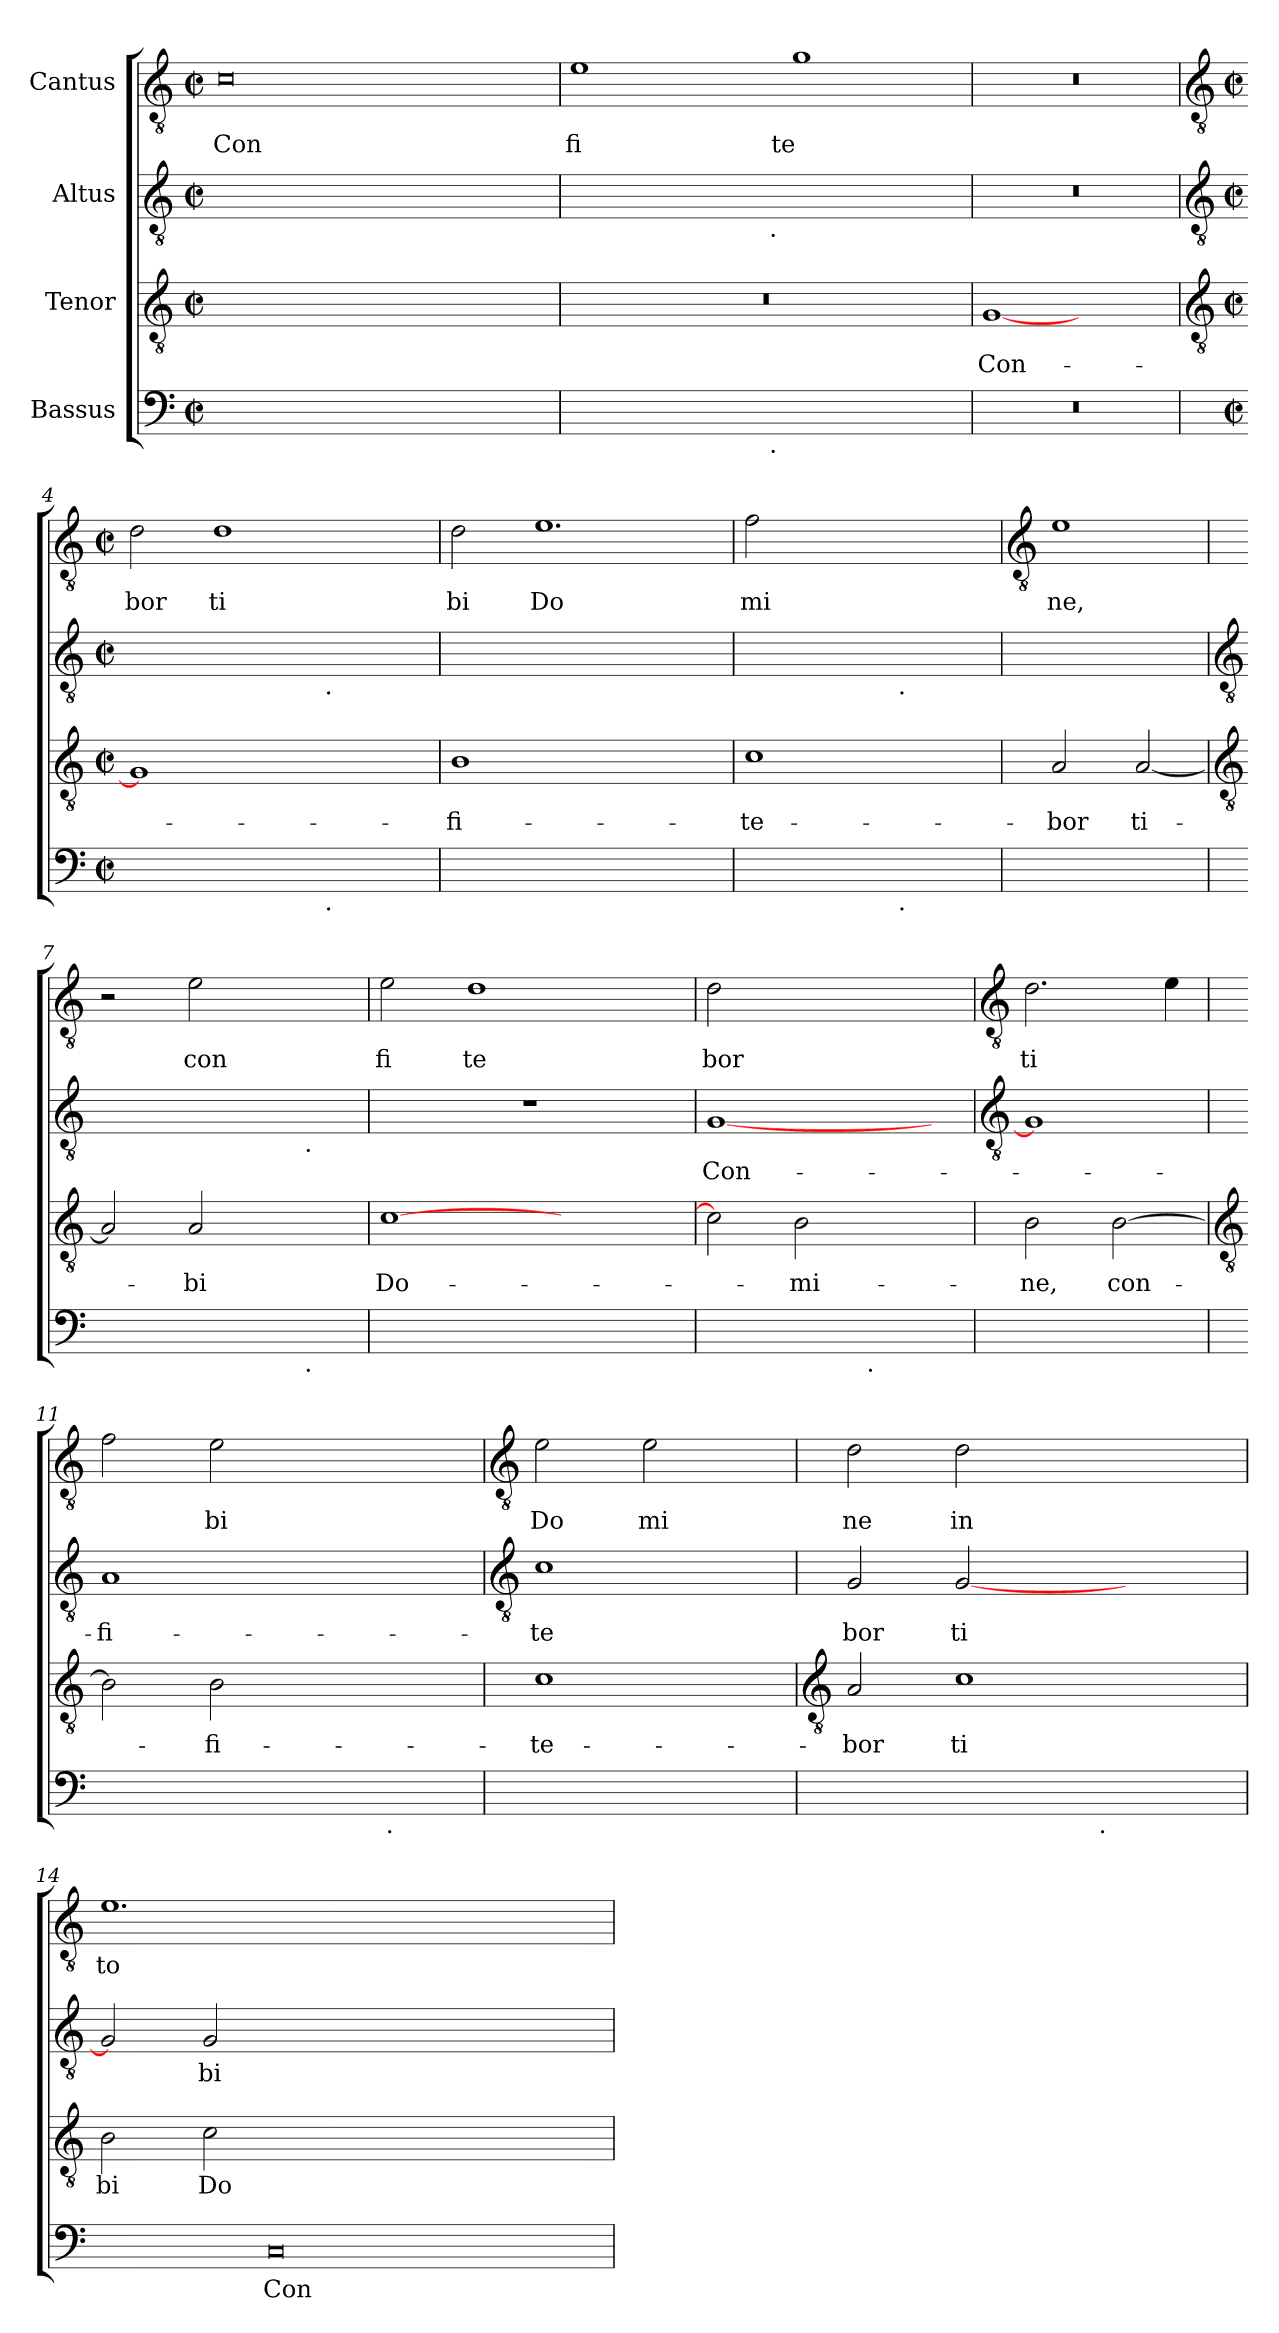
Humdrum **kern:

**kern	**text	**kern	**text	**kern	**text	**kern	**text
*part4	*part4	*part3	*part3	*part2	*part2	*part1	*part1
*staff4	*staff4	*staff3	*staff3	*staff2	*staff2	*staff1	*staff1
*I"Bassus	*	*I"Tenor	*	*I"Altus	*	*I"Cantus	*
*clefF4	*	*clefGv2	*	*clefGv2	*	*clefGv2	*
*k[]	*	*k[]	*	*k[]	*	*k[]	*
*C:	*	*C:	*	*C:	*	*C:	*
*M4/2	*	*M4/2	*	*M4/2	*	*M4/2	*
*met(c|)	*	*met(c|)	*	*met(c|)	*	*met(c|)	*
=1	=1	=1	=1	=1	=1	=1	=1
!	!	!	!	!	!	!	!LO:LY:b
4ryy	.	4ryy	.	4ryy	.	0c	Con
4ryy	.	4ryy	.	4ryy	.	.	.
4ryy	.	4ryy	.	4ryy	.	.	.
4ryy	.	4ryy	.	4ryy	.	.	.
4ryy	.	4ryy	.	4ryy	.	.	.
4ryy	.	4ryy	.	4ryy	.	.	.
4ryy	.	4ryy	.	4ryy	.	.	.
4ryy	.	4ryy	.	4ryy	.	.	.
=2	=2	=2	=2	=2	=2	=2	=2
!	!	!	!	!	!	!	!LO:LY:b
4ryy	.	0r	.	4ryy	.	1e	fi
4ryy	.	.	.	4ryy	.	.	.
4ryy	.	.	.	4ryy	.	.	.
32ryy	.	.	.	32ryy	.	.	.
32ryy	.	.	.	32ryy	.	.	.
32ryy	.	.	.	32ryy	.	.	.
32ryy	.	.	.	32ryy	.	.	.
32ryy	.	.	.	32ryy	.	.	.
32ryy	.	.	.	32ryy	.	.	.
!	!	!	!	!LO:TX:b:t=.	!	!	!
!LO:TX:b:t=.	!	!	!	!	!	!	!
32ryy	.	.	.	32ryy	.	.	.
4ryy	.	.	.	4ryy	.	.	.
!	!	!	!	!	!	!	!LO:LY:b
.	.	.	.	.	.	1g	te
4ryy	.	.	.	4ryy	.	.	.
4ryy	.	.	.	4ryy	.	.	.
4ryy	.	.	.	4ryy	.	.	.
32ryy	.	.	.	32ryy	.	.	.
=3	=3	=3	=3	=3	=3	=3	=3
!	!	!	!LO:LY:b	!	!	!	!
0r	.	[1G	Con-	0r	.	0r	.
.	.	1ryy	.	.	.	.	.
!!LO:LB:g=z
=4	=4	=4	=4	=4	=4	=4	=4
*	*	*clefGv2	*	*clefGv2	*	*clefGv2	*
*M2/2	*	*M2/2	*	*M2/2	*	*M2/2	*
*met(c|)	*	*met(c|)	*	*met(c|)	*	*met(c|)	*
!	!	!	!	!	!	!	!LO:LY:b
4ryy	.	1G]	.	4ryy	.	2d\	bor
4ryy	.	.	.	4ryy	.	.	.
!	!	!	!	!	!	!	!LO:LY:b
4ryy	.	.	.	4ryy	.	1d	ti
32ryy	.	.	.	32ryy	.	.	.
32ryy	.	.	.	32ryy	.	.	.
32ryy	.	.	.	32ryy	.	.	.
32ryy	.	.	.	32ryy	.	.	.
32ryy	.	.	.	32ryy	.	.	.
32ryy	.	.	.	32ryy	.	.	.
!	!	!	!	!LO:TX:b:t=.	!	!	!
!LO:TX:b:t=.	!	!	!	!	!	!	!
32ryy	.	.	.	32ryy	.	.	.
4ryy	.	.	.	4ryy	.	.	.
.	.	2ryy	.	.	.	.	.
4ryy	.	.	.	4ryy	.	.	.
32ryy	.	.	.	32ryy	.	.	.
=5	=5	=5	=5	=5	=5	=5	=5
!	!	!	!LO:LY:b	!	!	!	!LO:LY:b
4ryy	.	1B	-fi-	4ryy	.	2d\	bi
4ryy	.	.	.	4ryy	.	.	.
!	!	!	!	!	!	!	!LO:LY:b
4ryy	.	.	.	4ryy	.	1.e	Do
32ryy	.	.	.	32ryy	.	.	.
4ryy	.	.	.	4ryy	.	.	.
.	.	1ryy	.	.	.	.	.
32%31ryy	.	.	.	32%31ryy	.	.	.
=6	=6	=6	=6	=6	=6	=6	=6
!	!	!	!LO:LY:b	!	!	!	!LO:LY:b
4ryy	.	1c	-te-	4ryy	.	2f\	mi
4ryy	.	.	.	4ryy	.	.	.
32ryy	.	.	.	32ryy	.	2ryy	.
32ryy	.	.	.	32ryy	.	.	.
32ryy	.	.	.	32ryy	.	.	.
32ryy	.	.	.	32ryy	.	.	.
32ryy	.	.	.	32ryy	.	.	.
32ryy	.	.	.	32ryy	.	.	.
!	!	!	!	!LO:TX:b:t=.	!	!	!
!LO:TX:b:t=.	!	!	!	!	!	!	!
32ryy	.	.	.	32ryy	.	.	.
4ryy	.	.	.	4ryy	.	.	.
4ryy	.	.	.	4ryy	.	.	.
.	.	8..ryy	.	.	.	8..ryy	.
!!LO:LB:g=z
=7	=7	=7	=7	=7	=7	=7	=7
*	*	*	*	*	*	*clefGv2	*
!	!	!	!LO:LY:b	!	!	!	!LO:LY:b
4ryy	.	2A/	-bor	4ryy	.	1e	ne,
4ryy	.	.	.	4ryy	.	.	.
!	!	!	!LO:LY:b	!	!	!	!
32ryy	.	[2A/	ti-	32ryy	.	.	.
4...ryy	.	.	.	4...ryy	.	.	.
!!LO:LB:g=z
=7A	=7A	=7A	=7A	=7A	=7A	=7A	=7A
*	*	*clefGv2	*	*clefGv2	*	*	*
4ryy	.	2A/]	.	4ryy	.	2r	.
4ryy	.	.	.	4ryy	.	.	.
!	!	!	!LO:LY:b	!	!	!	!LO:LY:b
4ryy	.	2A/	-bi	4ryy	.	2e\	con
32ryy	.	.	.	32ryy	.	.	.
32ryy	.	.	.	32ryy	.	.	.
32ryy	.	.	.	32ryy	.	.	.
32ryy	.	.	.	32ryy	.	.	.
32ryy	.	.	.	32ryy	.	.	.
32ryy	.	.	.	32ryy	.	.	.
!	!	!	!	!LO:TX:b:t=.	!	!	!
!LO:TX:b:t=.	!	!	!	!	!	!	!
32ryy	.	.	.	32ryy	.	.	.
4ryy	.	.	.	4ryy	.	.	.
.	.	8..ryy	.	.	.	8..ryy	.
=8A	=8A	=8A	=8A	=8A	=8A	=8A	=8A
!	!	!	!LO:LY:b	!	!	!	!LO:LY:b
4ryy	.	[1c	Do-	4ryy	.	2e\	fi
4ryy	.	.	.	4ryy	.	.	.
!	!	!	!	!	!	!	!LO:LY:b
4ryy	.	.	.	4ryy	.	1d	te
32ryy	.	.	.	32ryy	.	.	.
4ryy	.	.	.	1r	.	.	.
.	.	2ryy	.	.	.	.	.
2.ryy	.	.	.	.	.	.	.
.	.	4ryy	.	.	.	4ryy	.
.	.	32ryy	.	.	.	32ryy	.
=9A	=9A	=9A	=9A	=9A	=9A	=9A	=9A
!	!	!	!	!	!LO:LY:b	!	!LO:LY:b
4ryy	.	2c\]	.	[1G	Con-	2d\	bor
4ryy	.	.	.	.	.	.	.
!	!	!	!LO:LY:b	!	!	!	!
32ryy	.	2B\	-mi-	.	.	2ryy	.
32ryy	.	.	.	.	.	.	.
32ryy	.	.	.	.	.	.	.
32ryy	.	.	.	.	.	.	.
32ryy	.	.	.	.	.	.	.
32ryy	.	.	.	.	.	.	.
!LO:TX:b:t=.	!	!	!	!	!	!	!
32ryy	.	.	.	.	.	.	.
4ryy	.	.	.	.	.	.	.
4ryy	.	.	.	.	.	.	.
.	.	8..ryy	.	8..ryy	.	8..ryy	.
!!LO:LB:g=z
=10	=10	=10	=10	=10	=10	=10	=10
*	*	*	*	*clefGv2	*	*clefGv2	*
!	!	!	!LO:LY:b	!	!	!	!LO:LY:b
4ryy	.	2B\	-ne,	1G]	.	2.d\	ti
4ryy	.	.	.	.	.	.	.
!	!	!	!LO:LY:b	!	!	!	!
32ryy	.	[2B\	con-	.	.	.	.
4...ryy	.	.	.	.	.	.	.
.	.	.	.	.	.	4e\	.
!!LO:LB:g=z
=11	=11	=11	=11	=11	=11	=11	=11
*	*	*clefGv2	*	*	*	*	*
!	!	!	!	!	!LO:LY:b	!	!
4ryy	.	2B\]	.	1A	-fi-	2f\	.
4ryy	.	.	.	.	.	.	.
!	!	!	!LO:LY:b	!	!	!	!LO:LY:b
4ryy	.	2B\	-fi-	.	.	2e\	bi
64ryy	.	.	.	.	.	.	.
64ryy	.	.	.	.	.	.	.
64ryy	.	.	.	.	.	.	.
64ryy	.	.	.	.	.	.	.
64ryy	.	.	.	.	.	.	.
64ryy	.	.	.	.	.	.	.
64ryy	.	.	.	.	.	.	.
64ryy	.	.	.	.	.	.	.
64ryy	.	.	.	.	.	.	.
64ryy	.	.	.	.	.	.	.
64ryy	.	.	.	.	.	.	.
64ryy	.	.	.	.	.	.	.
!LO:TX:b:t=.	!	!	!	!	!	!	!
64ryy	.	.	.	.	.	.	.
4ryy	.	.	.	.	.	.	.
.	.	8ryy	.	8ryy	.	8ryy	.
.	.	16ryy	.	16ryy	.	16ryy	.
.	.	64ryy	.	64ryy	.	64ryy	.
!!LO:LB:g=z
=12	=12	=12	=12	=12	=12	=12	=12
*	*	*	*	*clefGv2	*	*clefGv2	*
!	!	!	!LO:LY:b	!	!LO:LY:b	!	!LO:LY:b
4ryy	.	1c	-te-	1c	-te	2e\	Do
4ryy	.	.	.	.	.	.	.
!	!	!	!	!	!	!	!LO:LY:b
4ryy	.	.	.	.	.	2e\	mi
64ryy	.	.	.	.	.	.	.
64ryy	.	.	.	.	.	.	.
64ryy	.	.	.	.	.	.	.
8ryy	.	.	.	.	.	.	.
16ryy	.	.	.	.	.	.	.
64ryy	.	.	.	.	.	.	.
!!LO:LB:g=z
=13	=13	=13	=13	=13	=13	=13	=13
*	*	*clefGv2	*	*	*	*	*
!	!	!	!LO:LY:b	!	!LO:LY:b	!	!LO:LY:b
4ryy	.	2A/	-bor	2G/	bor	2d\	ne
4ryy	.	.	.	.	.	.	.
!	!	!	!LO:LY:b	!	!LO:LY:b	!	!LO:LY:b
4ryy	.	1c	ti	[2G/	ti	2d\	in
32ryy	.	.	.	.	.	.	.
32ryy	.	.	.	.	.	.	.
32ryy	.	.	.	.	.	.	.
32ryy	.	.	.	.	.	.	.
32ryy	.	.	.	.	.	.	.
32ryy	.	.	.	.	.	.	.
!LO:TX:b:t=.	!	!	!	!	!	!	!
32ryy	.	.	.	.	.	.	.
4ryy	.	.	.	.	.	.	.
.	.	.	.	2ryy	.	2ryy	.
4ryy	.	.	.	.	.	.	.
32ryy	.	.	.	.	.	.	.
=14	=14	=14	=14	=14	=14	=14	=14
!	!	!	!LO:LY:b	!	!	!	!LO:LY:b
4ryy	.	2B\	bi	2G/]	.	1.e	to
4ryy	.	.	.	.	.	.	.
!	!	!	!LO:LY:b	!	!LO:LY:b	!	!
4ryy	.	2c\	Do	2G/	bi	.	.
32ryy	.	.	.	.	.	.	.
!	!LO:LY:b	!	!	!	!	!	!
0C	Con	.	.	.	.	.	.
.	.	1ryy	.	1ryy	.	.	.
.	.	.	.	.	.	1ryy	.
.	.	2ryy	.	2ryy	.	.	.
.	.	4ryy	.	4ryy	.	4ryy	.
.	.	32ryy	.	32ryy	.	32ryy	.
=	=	=	=	=	=	=	=
*-	*-	*-	*-	*-	*-	*-	*-
